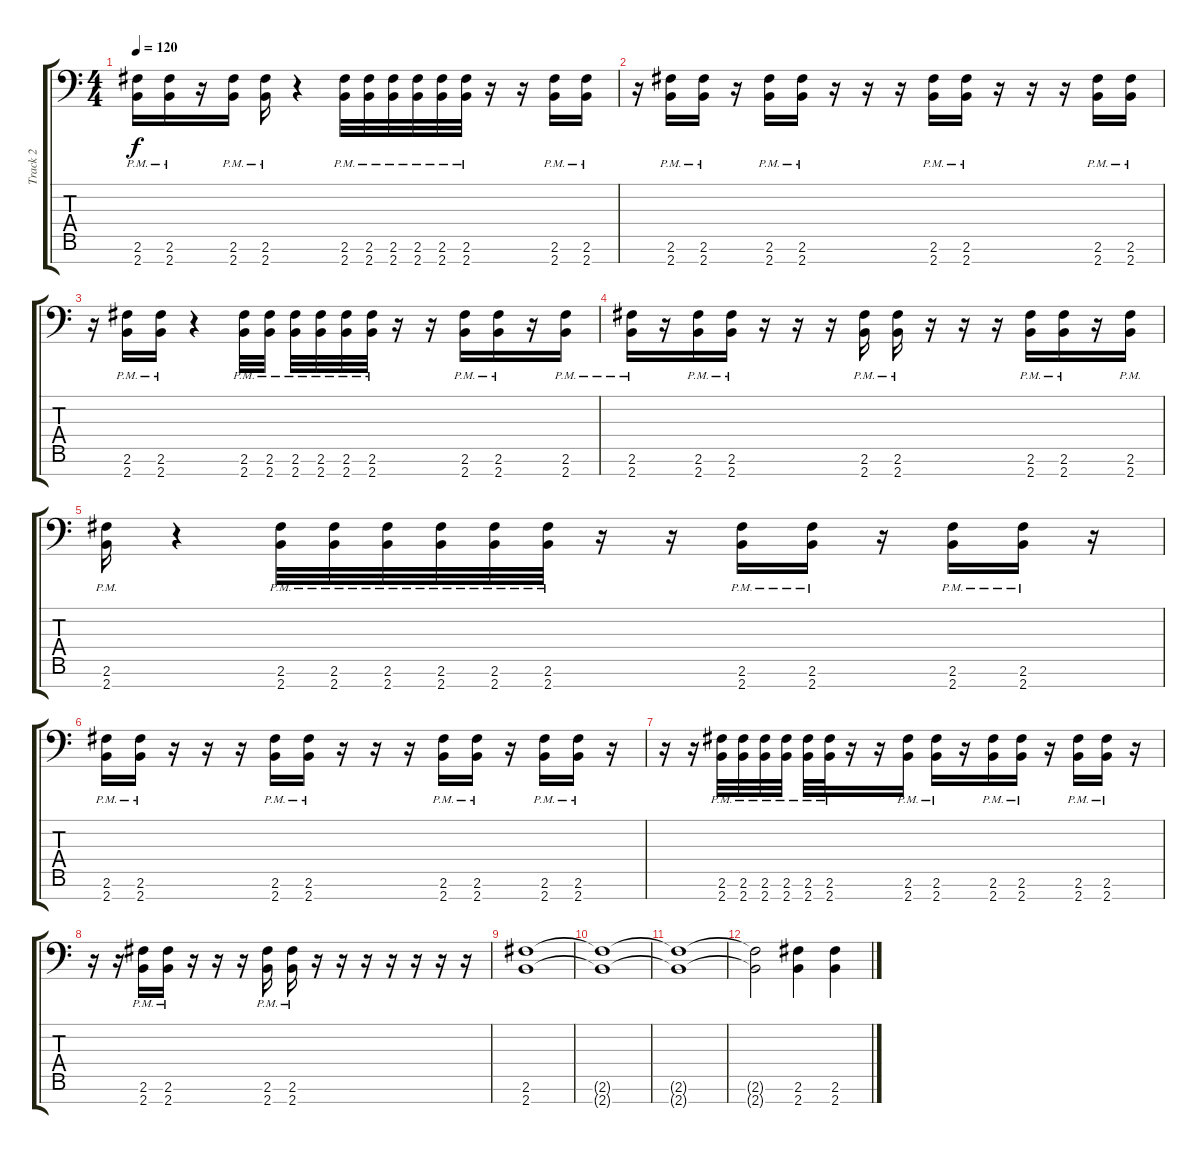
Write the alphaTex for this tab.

\track ("Track 2" "Track 2") {instrument distortionguitar}
\staff {score tabs}
\tuning (E4 B3 G3 D3 A2 E2 A1) {hide}
\ts (4 4)
\tempo 120
\clef f4
\ks c
(2.6{pm} 2.7{pm}).16{dy f} (2.6{pm} 2.7{pm}).16 r.16 (2.6{pm} 2.7{pm}).16 (2.6{pm} 2.7{pm}).16 r.4 (2.6{pm} 2.7{pm}).32 (2.6{pm} 2.7{pm}).32 (2.6{pm} 2.7{pm}).32 (2.6{pm} 2.7{pm}).32 (2.6{pm} 2.7{pm}).32 (2.6{pm} 2.7{pm}).32 r.16 r.16 (2.6{pm} 2.7{pm}).16 (2.6{pm} 2.7{pm}).16 |
r.16 (2.6{pm} 2.7{pm}).16 (2.6{pm} 2.7{pm}).16 r.16 (2.6{pm} 2.7{pm}).16 (2.6{pm} 2.7{pm}).16 r.16 r.16 r.16 (2.6{pm} 2.7{pm}).16 (2.6{pm} 2.7{pm}).16 r.16 r.16 r.16 (2.6{pm} 2.7{pm}).16 (2.6{pm} 2.7{pm}).16 |
r.16 (2.6{pm} 2.7{pm}).16 (2.6{pm} 2.7{pm}).16 r.4 (2.6{pm} 2.7{pm}).32 (2.6{pm} 2.7{pm}).32 (2.6{pm} 2.7{pm}).32 (2.6{pm} 2.7{pm}).32 (2.6{pm} 2.7{pm}).32 (2.6{pm} 2.7{pm}).32 r.16 r.16 (2.6{pm} 2.7{pm}).16 (2.6{pm} 2.7{pm}).16 r.16 (2.6{pm} 2.7{pm}).16 |
(2.6{pm} 2.7{pm}).16 r.16 (2.6{pm} 2.7{pm}).16 (2.6{pm} 2.7{pm}).16 r.16 r.16 r.16 (2.6{pm} 2.7{pm}).16 (2.6{pm} 2.7{pm}).16 r.16 r.16 r.16 (2.6{pm} 2.7{pm}).16 (2.6{pm} 2.7{pm}).16 r.16 (2.6{pm} 2.7{pm}).16 |
(2.6{pm} 2.7{pm}).16 r.4 (2.6{pm} 2.7{pm}).32 (2.6{pm} 2.7{pm}).32 (2.6{pm} 2.7{pm}).32 (2.6{pm} 2.7{pm}).32 (2.6{pm} 2.7{pm}).32 (2.6{pm} 2.7{pm}).32 r.16 r.16 (2.6{pm} 2.7{pm}).16 (2.6{pm} 2.7{pm}).16 r.16 (2.6{pm} 2.7{pm}).16 (2.6{pm} 2.7{pm}).16 r.16 |
(2.6{pm} 2.7{pm}).16 (2.6{pm} 2.7{pm}).16 r.16 r.16 r.16 (2.6{pm} 2.7{pm}).16 (2.6{pm} 2.7{pm}).16 r.16 r.16 r.16 (2.6{pm} 2.7{pm}).16 (2.6{pm} 2.7{pm}).16 r.16 (2.6{pm} 2.7{pm}).16 (2.6{pm} 2.7{pm}).16 r.16 |
r.16 r.16 (2.6{pm} 2.7{pm}).32 (2.6{pm} 2.7{pm}).32 (2.6{pm} 2.7{pm}).32 (2.6{pm} 2.7{pm}).32 (2.6{pm} 2.7{pm}).32 (2.6{pm} 2.7{pm}).32 r.16 r.16 (2.6{pm} 2.7{pm}).16 (2.6{pm} 2.7{pm}).16 r.16 (2.6{pm} 2.7{pm}).16 (2.6{pm} 2.7{pm}).16 r.16 (2.6{pm} 2.7{pm}).16 (2.6{pm} 2.7{pm}).16 r.16 |
r.16 r.16 (2.6{pm} 2.7{pm}).16 (2.6{pm} 2.7{pm}).16 r.16 r.16 r.16 (2.6{pm} 2.7{pm}).16 (2.6{pm} 2.7{pm}).16 r.16 r.16 r.16 r.16 r.16 r.16 r.16 |
(2.6 2.7).1 |
(2.6{t} 2.7{t}).1 |
(2.6{t} 2.7{t}).1 |
(2.6{t} 2.7{t}).2 (2.6 2.7).4 (2.6 2.7).4
